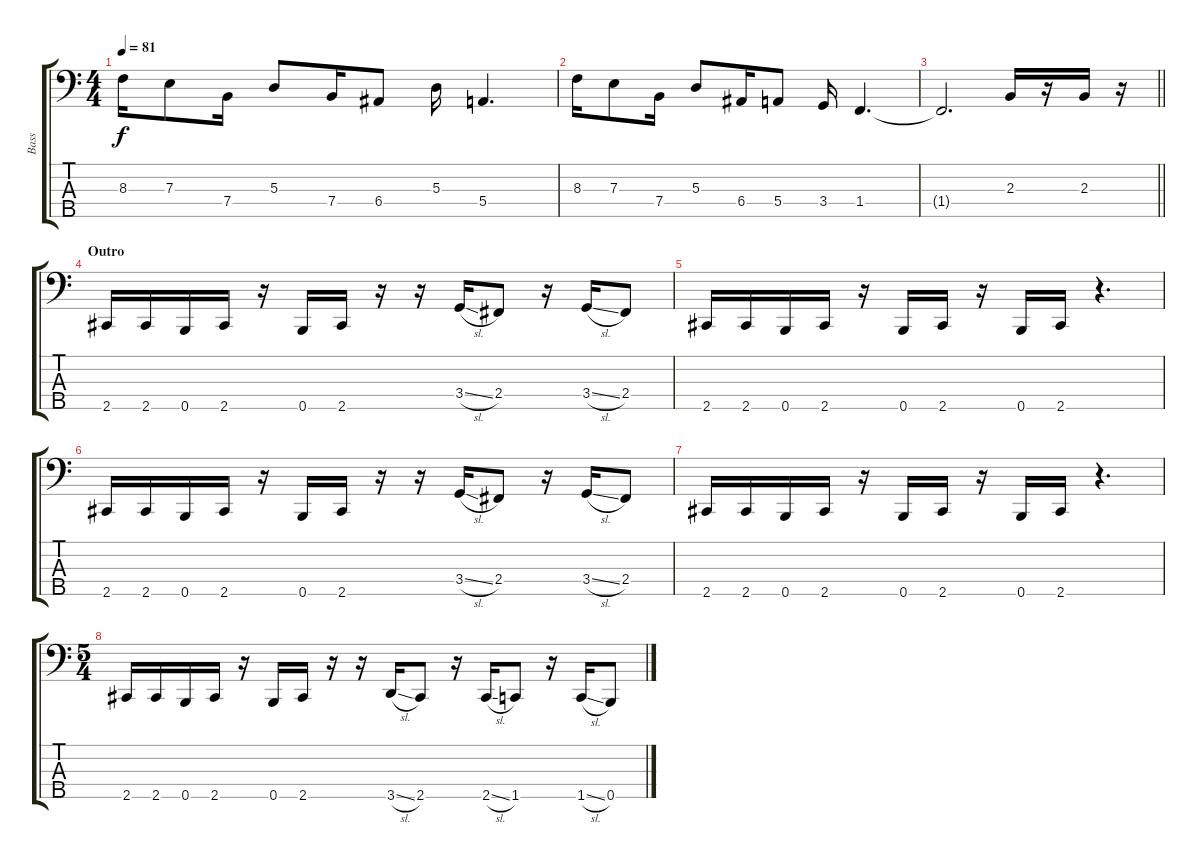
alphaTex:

\track ("Bass" "Bass") {instrument electricbassfinger}
\staff {score tabs}
\tuning (G2 D2 A1 E1 B0) {hide}
\ts (4 4)
\tempo 81
\clef f4
\ks c
8.3.16{dy f} 7.3.8 7.4.16 5.3.8 7.4.16 6.4.8 5.3.16 5.4.4{d} |
8.3.16 7.3.8 7.4.16 5.3.8 6.4.16 5.4.8 3.4.16 1.4.4{d} |
\barLineRight lightlight
1.4{t}.2{d} 2.3.16 r.16 2.3.16 r.16 |
\section ("" "Outro")
2.5.16 2.5.16 0.5.16 2.5.16 r.16 0.5.16 2.5.16 r.16 r.16 3.4{sl}.16 2.4.8 r.16 3.4{sl}.16 2.4.8 |
2.5.16 2.5.16 0.5.16 2.5.16 r.16 0.5.16 2.5.16 r.16 0.5.16 2.5.16 r.4{d} |
2.5.16 2.5.16 0.5.16 2.5.16 r.16 0.5.16 2.5.16 r.16 r.16 3.4{sl}.16 2.4.8 r.16 3.4{sl}.16 2.4.8 |
2.5.16 2.5.16 0.5.16 2.5.16 r.16 0.5.16 2.5.16 r.16 0.5.16 2.5.16 r.4{d} |
\ts (5 4)
2.5.16 2.5.16 0.5.16 2.5.16 r.16 0.5.16 2.5.16 r.16 r.16 3.5{sl}.16 2.5.8 r.16 2.5{sl}.16 1.5.8 r.16 1.5{sl}.16 0.5.8
